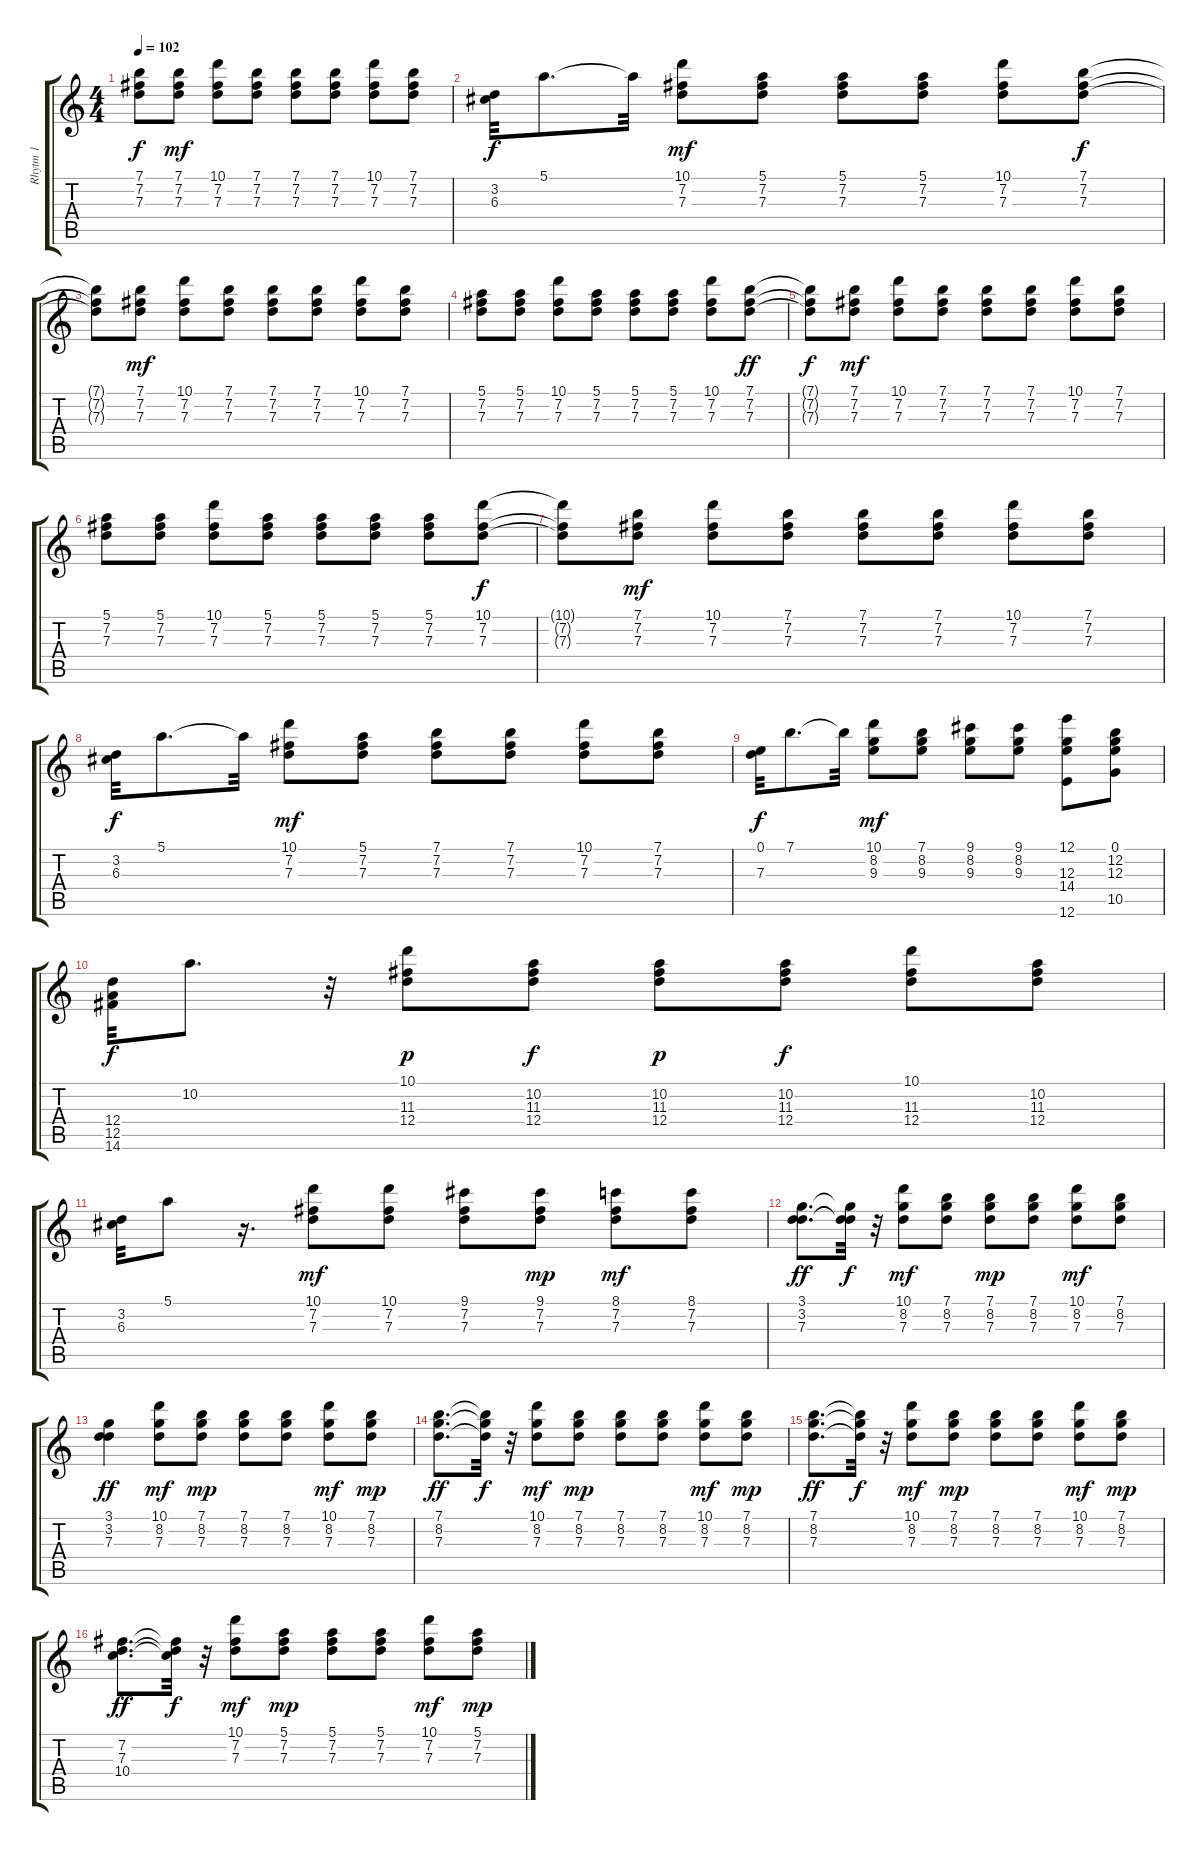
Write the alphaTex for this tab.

\track ("Rhytm 1" "Rhytm 1") {instrument acousticguitarsteel}
\staff {score tabs}
\tuning (E4 B3 G3 D3 A2 E2) {hide}
\ts (4 4)
\tempo 102
\clef g2
\ks c
(7.1{t} 7.2{t} 7.3{t}).8{dy f} (7.1 7.2 7.3).8{dy mf} (10.1 7.2 7.3).8 (7.1 7.2 7.3).8 (7.1 7.2 7.3).8 (7.1 7.2 7.3).8 (10.1 7.2 7.3).8 (7.1 7.2 7.3).8 |
(3.2 6.3).32{dy f} 5.1.8{d} 5.1{t}.32 (10.1 7.2 7.3).8{dy mf} (5.1 7.2 7.3).8 (5.1 7.2 7.3).8 (5.1 7.2 7.3).8 (10.1 7.2 7.3).8 (7.1 7.2 7.3).8{dy f} |
(7.1{t} 7.2{t} 7.3{t}).8 (7.1 7.2 7.3).8{dy mf} (10.1 7.2 7.3).8 (7.1 7.2 7.3).8 (7.1 7.2 7.3).8 (7.1 7.2 7.3).8 (10.1 7.2 7.3).8 (7.1 7.2 7.3).8 |
(5.1 7.2 7.3).8 (5.1 7.2 7.3).8 (10.1 7.2 7.3).8 (5.1 7.2 7.3).8 (5.1 7.2 7.3).8 (5.1 7.2 7.3).8 (10.1 7.2 7.3).8 (7.1 7.2 7.3).8{dy ff} |
(7.1{t} 7.2{t} 7.3{t}).8{dy f} (7.1 7.2 7.3).8{dy mf} (10.1 7.2 7.3).8 (7.1 7.2 7.3).8 (7.1 7.2 7.3).8 (7.1 7.2 7.3).8 (10.1 7.2 7.3).8 (7.1 7.2 7.3).8 |
(5.1 7.2 7.3).8 (5.1 7.2 7.3).8 (10.1 7.2 7.3).8 (5.1 7.2 7.3).8 (5.1 7.2 7.3).8 (5.1 7.2 7.3).8 (5.1 7.2 7.3).8 (10.1 7.2 7.3).8{dy f} |
(10.1{t} 7.2{t} 7.3{t}).8 (7.1 7.2 7.3).8{dy mf} (10.1 7.2 7.3).8 (7.1 7.2 7.3).8 (7.1 7.2 7.3).8 (7.1 7.2 7.3).8 (10.1 7.2 7.3).8 (7.1 7.2 7.3).8 |
(3.2 6.3).32{dy f} 5.1.8{d} 5.1{t}.32 (10.1 7.2 7.3).8{dy mf} (5.1 7.2 7.3).8 (7.1 7.2 7.3).8 (7.1 7.2 7.3).8 (10.1 7.2 7.3).8 (7.1 7.2 7.3).8 |
(0.1 7.3).32{dy f} 7.1.8{d} 7.1{t}.32 (10.1 8.2 9.3).8{dy mf} (7.1 8.2 9.3).8 (9.1 8.2 9.3).8 (9.1 8.2 9.3).8 (12.1 12.3 14.4 12.6).8 (0.1 12.2 12.3 10.5).8 |
(12.4 12.5 14.6).32{dy f} 10.2.8{d} r.32 (10.1 11.3 12.4).8{dy p} (10.2 11.3 12.4).8{dy f} (10.2 11.3 12.4).8{dy p} (10.2 11.3 12.4).8{dy f} (10.1 11.3 12.4).8 (10.2 11.3 12.4).8 |
(3.2 6.3).32 5.1.8 r.16{d} (10.1 7.2 7.3).8{dy mf} (10.1 7.2 7.3).8 (9.1 7.2 7.3).8 (9.1 7.2 7.3).8{dy mp} (8.1 7.2 7.3).8{dy mf} (8.1 7.2 7.3).8 |
(3.1 3.2 7.3).8{d dy ff} (3.1{t} 3.2{t} 7.3{t}).32{dy f} r.32 (10.1 8.2 7.3).8{dy mf} (7.1 8.2 7.3).8 (7.1 8.2 7.3).8{dy mp} (7.1 8.2 7.3).8 (10.1 8.2 7.3).8{dy mf} (7.1 8.2 7.3).8 |
(3.1 3.2 7.3).4{dy ff} (10.1 8.2 7.3).8{dy mf} (7.1 8.2 7.3).8{dy mp} (7.1 8.2 7.3).8 (7.1 8.2 7.3).8 (10.1 8.2 7.3).8{dy mf} (7.1 8.2 7.3).8{dy mp} |
(7.1 8.2 7.3).8{d dy ff} (7.1{t} 8.2{t} 7.3{t}).32{dy f} r.32 (10.1 8.2 7.3).8{dy mf} (7.1 8.2 7.3).8{dy mp} (7.1 8.2 7.3).8 (7.1 8.2 7.3).8 (10.1 8.2 7.3).8{dy mf} (7.1 8.2 7.3).8{dy mp} |
(7.1 8.2 7.3).8{d dy ff} (7.1{t} 8.2{t} 7.3{t}).32{dy f} r.32 (10.1 8.2 7.3).8{dy mf} (7.1 8.2 7.3).8{dy mp} (7.1 8.2 7.3).8 (7.1 8.2 7.3).8 (10.1 8.2 7.3).8{dy mf} (7.1 8.2 7.3).8{dy mp} |
(7.2 7.3 10.4).8{d dy ff} (7.2{t} 7.3{t} 10.4{t}).32{dy f} r.32 (10.1 7.2 7.3).8{dy mf} (5.1 7.2 7.3).8{dy mp} (5.1 7.2 7.3).8 (5.1 7.2 7.3).8 (10.1 7.2 7.3).8{dy mf} (5.1 7.2 7.3).8{dy mp}
